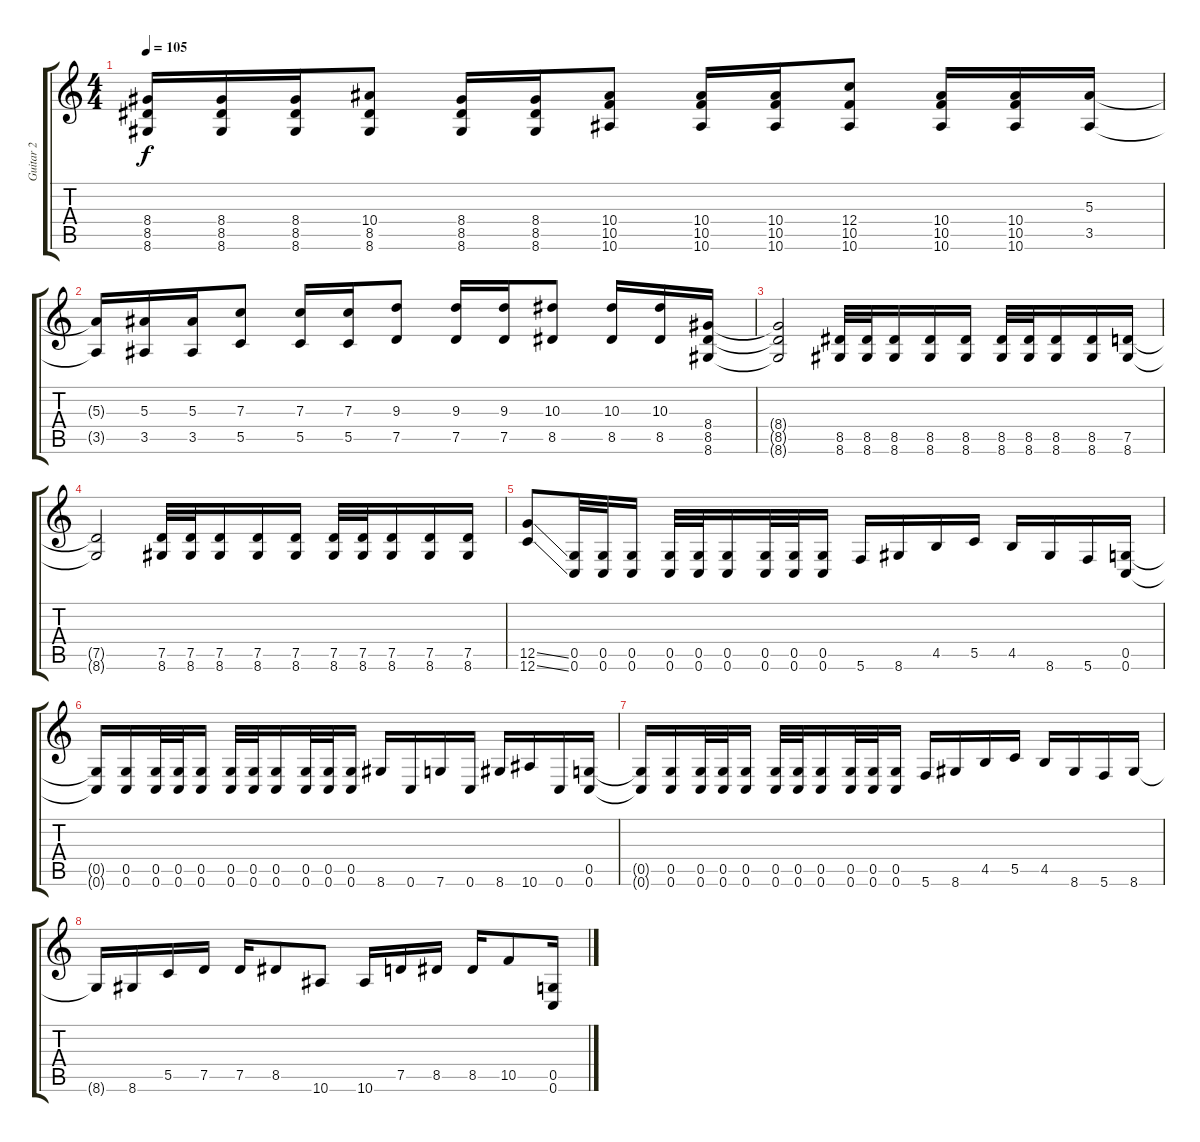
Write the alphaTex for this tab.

\track ("Guitar 2" "Guitar 2") {instrument distortionguitar}
\staff {score tabs}
\tuning (D4 A3 F3 C3 G2 C2) {hide}
\ts (4 4)
\tempo 105
\clef g2
\ks c
(8.4{t} 8.5{t} 8.6{t}).16{dy f} (8.4 8.5 8.6).16 (8.4 8.5 8.6).16 (10.4 8.5 8.6).8 (8.4 8.5 8.6).16 (8.4 8.5 8.6).16 (10.4 10.5 10.6).8 (10.4 10.5 10.6).16 (10.4 10.5 10.6).16 (12.4 10.5 10.6).8 (10.4 10.5 10.6).16 (10.4 10.5 10.6).16 (5.3 3.5).16 |
(5.3{t} 3.5{t}).16 (5.3 3.5).16 (5.3 3.5).16 (7.3 5.5).8 (7.3 5.5).16 (7.3 5.5).16 (9.3 7.5).8 (9.3 7.5).16 (9.3 7.5).16 (10.3 8.5).8 (10.3 8.5).16 (10.3 8.5).16 (8.4 8.5 8.6).16 |
(8.4{t} 8.5{t} 8.6{t}).2 (8.5 8.6).32 (8.5 8.6).32 (8.5 8.6).16 (8.5 8.6).16 (8.5 8.6).16 (8.5 8.6).32 (8.5 8.6).32 (8.5 8.6).16 (8.5 8.6).16 (7.5 8.6).16 |
(7.5{t} 8.6{t}).2 (7.5 8.6).32 (7.5 8.6).32 (7.5 8.6).16 (7.5 8.6).16 (7.5 8.6).16 (7.5 8.6).32 (7.5 8.6).32 (7.5 8.6).16 (7.5 8.6).16 (7.5 8.6).16 |
(12.5{ss} 12.6{ss}).8 (0.5 0.6).32 (0.5 0.6).32 (0.5 0.6).16 (0.5 0.6).32 (0.5 0.6).32 (0.5 0.6).16 (0.5 0.6).32 (0.5 0.6).32 (0.5 0.6).16 5.6.16 8.6.16 4.5.16 5.5.16 4.5.16 8.6.16 5.6.16 (0.5 0.6).16 |
(0.5{t} 0.6{t}).16 (0.5 0.6).16 (0.5 0.6).32 (0.5 0.6).32 (0.5 0.6).16 (0.5 0.6).32 (0.5 0.6).32 (0.5 0.6).16 (0.5 0.6).32 (0.5 0.6).32 (0.5 0.6).16 8.6.16 0.6.16 7.6.16 0.6.16 8.6.16 10.6.16 0.6.16 (0.5 0.6).16 |
(0.5{t} 0.6{t}).16 (0.5 0.6).16 (0.5 0.6).32 (0.5 0.6).32 (0.5 0.6).16 (0.5 0.6).32 (0.5 0.6).32 (0.5 0.6).16 (0.5 0.6).32 (0.5 0.6).32 (0.5 0.6).16 5.6.16 8.6.16 4.5.16 5.5.16 4.5.16 8.6.16 5.6.16 8.6.16 |
8.6{t}.16 8.6.16 5.5.16 7.5.16 7.5.16 8.5.8 10.6.8 10.6.16 7.5.16 8.5.16 8.5.16 10.5.8 (0.5 0.6).16
